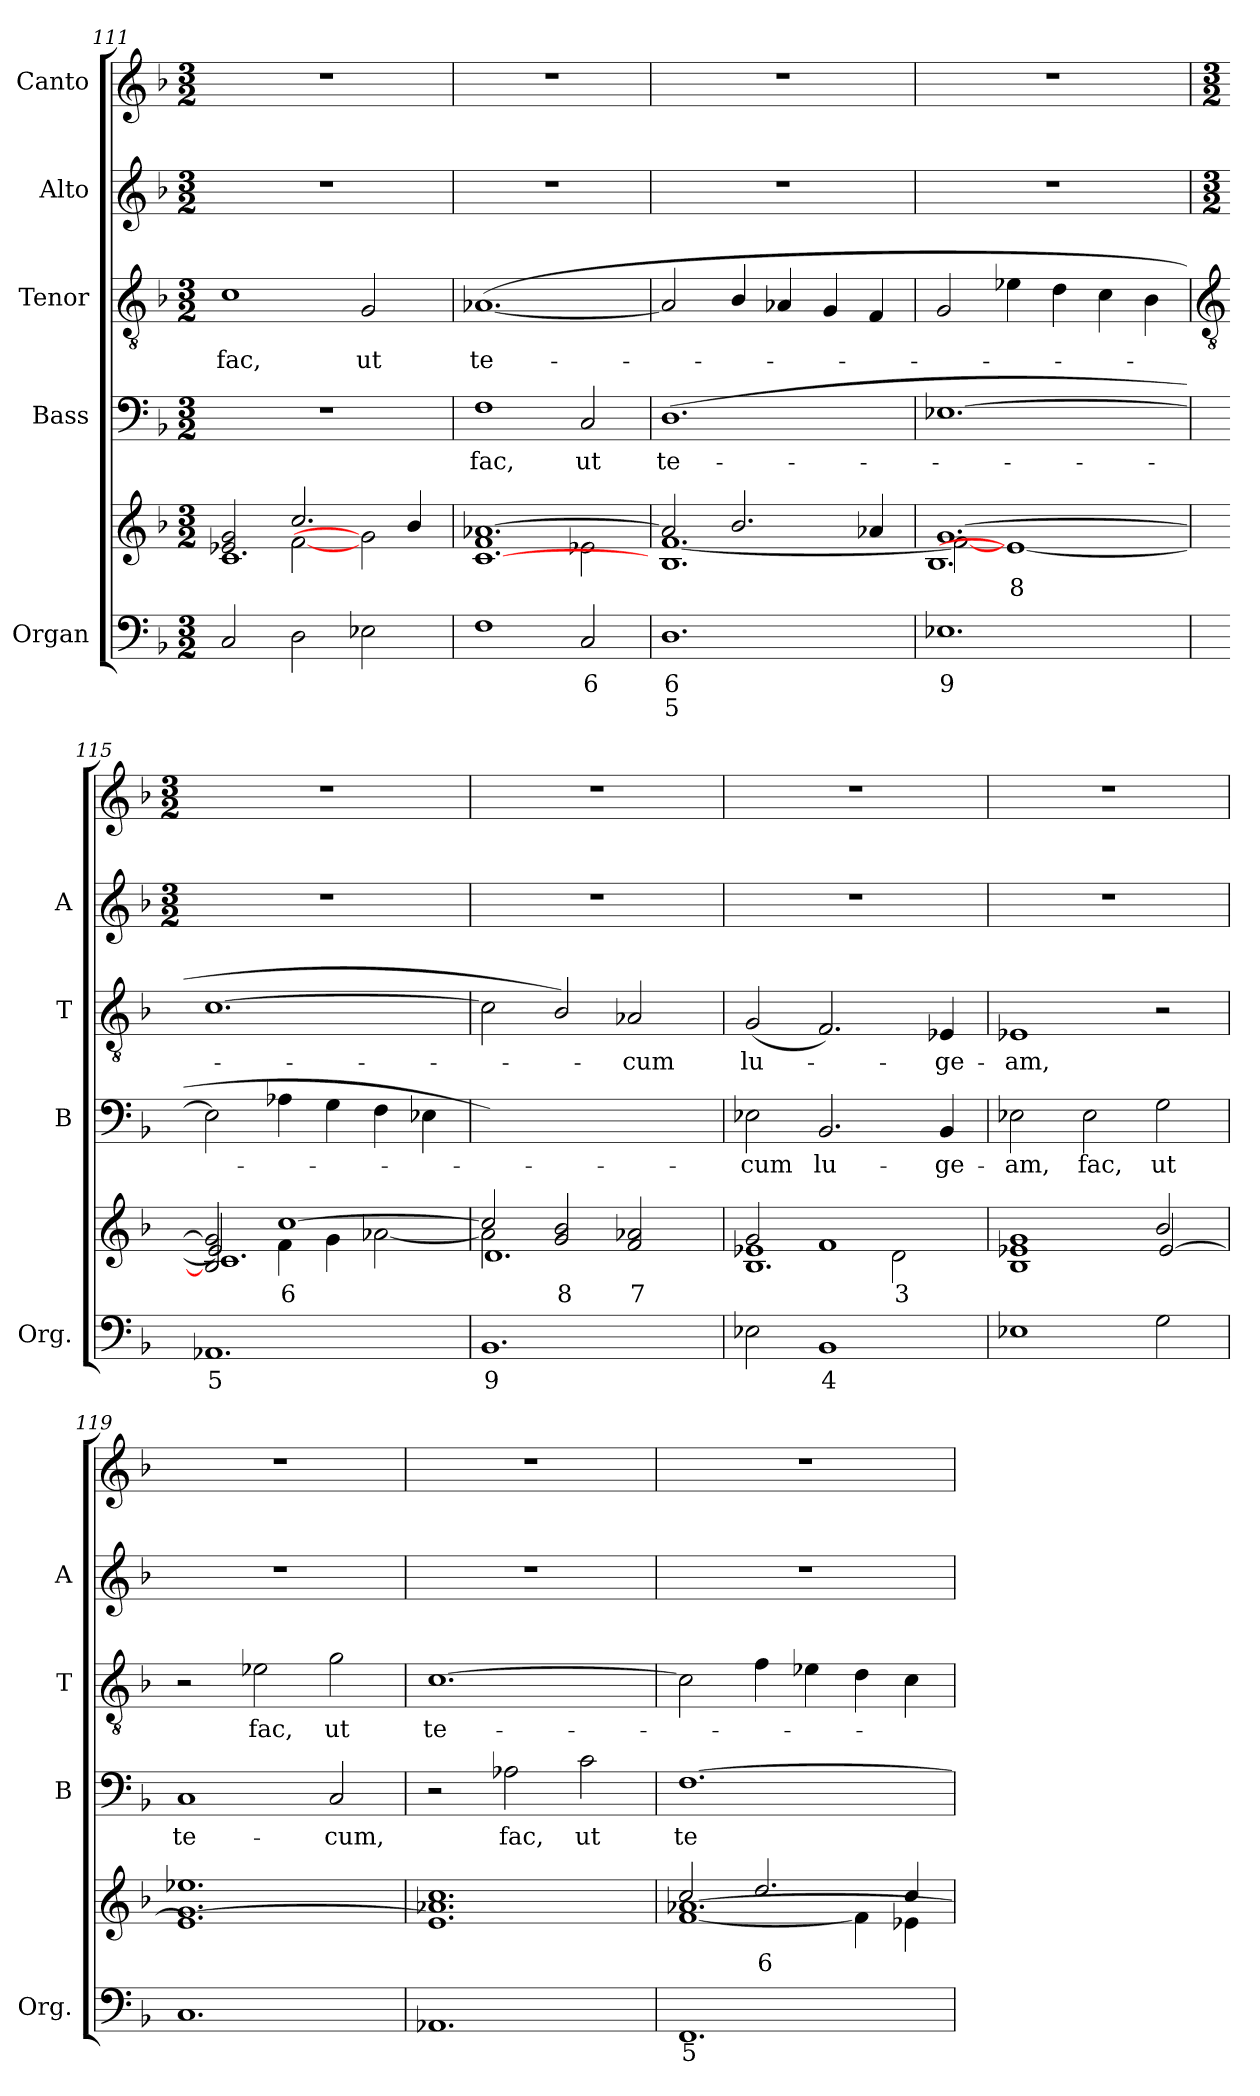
**kern	**text	**text	**kern	**text	**kern	**text	**kern	**text	**kern	**kern
*part5	*part5	*part5	*part5	*part5	*part4	*part4	*part3	*part3	*part2	*part1
*staff6	*staff6	*staff6	*staff5	*staff5	*staff4	*staff4	*staff3	*staff3	*staff2	*staff1
*I"Organ	*	*	*	*	*I"Bass	*	*I"Tenor	*	*I"Alto	*I"Canto
*I'Org.	*	*	*	*	*I'B	*	*I'T	*	*I'A	*
*clefF4	*	*	*clefG2	*	*clefF4	*	*clefGv2	*	*clefG2	*clefG2
*k[b-]	*	*	*k[b-]	*	*k[b-]	*	*k[b-]	*	*k[b-]	*k[b-]
*F:	*	*	*F:	*	*F:	*	*F:	*	*F:	*F:
*M3/2	*	*	*M3/2	*	*M3/2	*	*M3/2	*	*M3/2	*M3/2
=111	=111	=111	=111	=111	=111	=111	=111	=111	=111	=111
*	*	*	*^	*	*	*	*	*	*	*
*	*	*	*	*^	*	*	*	*	*	*	*
!	!	!	!	!	!	!	!LO:N:vis=1	!	!	!LO:LY:b	!	!
2C	.	.	2e-X/ 2g/	2ryy	1.c	.	1.r	.	1c	fac,	1.r	1.r
2D	.	.	2.cc/	[2f\	.	.	.	.	.	.	.	.
!	!	!	!	!	!	!	!	!	!	!LO:LY:b	!	!
2E-X	.	.	.	2g\]	.	.	.	.	2G	ut	.	.
.	.	.	4b-/	.	.	.	.	.	.	.	.	.
=112	=112	=112	=112	=112	=112	=112	=112	=112	=112	=112	=112	=112
!	!	!	!	!	!LO:N:vis=1	!	!	!LO:LY:b	!	!LO:LY:b	!	!
1F	.	.	[1.c/ [1.a-X/	1f\	1.ryy	.	1F	fac,	(>[1.A-X	te-	1.r	1.r
!	!LO:LY:b	!	!	!	!	!	!	!LO:LY:b	!	!	!	!
2C	6	.	.	2e-X\	.	.	2C	ut	.	.	.	.
=113	=113	=113	=113	=113	=113	=113	=113	=113	=113	=113	=113	=113
!	!LO:LY:b	!LO:LY:b	!	!	!	!	!	!LO:LY:b	!	!	!	!
1.D	6	5	2a-/]	[1.f\	1.B-	.	(>1.D	te-	2A-]	.	1.r	1.r
.	.	.	2.b-/	.	.	.	.	.	4B-/	.	.	.
.	.	.	.	.	.	.	.	.	4A-/	.	.	.
.	.	.	.	.	.	.	.	.	4G	.	.	.
.	.	.	4a-/	.	.	.	.	.	4F	.	.	.
=114	=114	=114	=114	=114	=114	=114	=114	=114	=114	=114	=114	=114
!	!LO:LY:b	!	!	!	!	!	!	!	!	!	!	!
1.E-X	9	.	[1.g/	2f\_	1.B-	.	[1.E-X	.	2G	.	1.r	1.r
!	!	!	!	!	!	!LO:LY:b	!	!	!	!	!	!
.	.	.	.	1e-\_	.	8	.	.	4e-X	.	.	.
.	.	.	.	.	.	.	.	.	4d	.	.	.
.	.	.	.	.	.	.	.	.	4c	.	.	.
.	.	.	.	.	.	.	.	.	4B-	.	.	.
!!LO:LB:g=z
=115	=115	=115	=115	=115	=115	=115	=115	=115	=115	=115	=115	=115
*	*	*	*	*	*	*	*	*	*clefGv2	*	*	*
*	*	*	*	*	*	*	*	*	*	*	*M3/2	*M3/2
!	!LO:LY:b	!	!	!	!	!	!	!	!	!	!	!
1.AA-X	5	.	2B-/] 2g/]	2e-/]	1.c	.	2E-]	.	[1.c	.	1.r	1.r
!	!	!	!	!	!	!LO:LY:b	!	!	!	!	!	!
.	.	.	[1cc/	4f\	.	6	4A-X	.	.	.	.	.
.	.	.	.	4g\	.	.	4G	.	.	.	.	.
.	.	.	.	[2a-X\	.	.	4F	.	.	.	.	.
.	.	.	.	.	.	.	4E-	.	.	.	.	.
=116	=116	=116	=116	=116	=116	=116	=116	=116	=116	=116	=116	=116
!	!LO:LY:b	!	!	!	!	!	!	!	!	!	!	!
1.BB-	9	.	2cc/]	2a-\]	1.d	.	[1Dyy)	.	2c]	.	1.r	1.r
!	!	!	!	!	!	!LO:LY:b	!	!	!	!	!	!
.	.	.	2g/ 2b-/	2ryy	.	8	.	.	2B-/)	.	.	.
!	!	!	!	!	!	!LO:LY:b	!	!	!	!LO:LY:b	!	!
.	.	.	2f/ 2a-X/	2ryy	.	7	4Dyy_	.	2A-X/	cum	.	.
.	.	.	.	.	.	.	4Dyy]	.	.	.	.	.
=117	=117	=117	=117	=117	=117	=117	=117	=117	=117	=117	=117	=117
!	!	!	!	!	!	!	!	!LO:LY:b	!	!LO:LY:b	!	!
2E-X	.	.	2g/	1e-X\	1.B-	.	2E-X	cum	(<2G	lu-	1.r	1.r
!	!LO:LY:b	!	!	!	!	!	!	!LO:LY:b	!	!	!	!
1BB-	4	.	1f/	.	.	.	2.BB-	lu-	2.F)	.	.	.
!	!	!	!	!	!	!LO:LY:b	!	!	!	!	!	!
.	.	.	.	2d\	.	3	.	.	.	.	.	.
!	!	!	!	!	!	!	!	!LO:LY:b	!	!LO:LY:b	!	!
.	.	.	.	.	.	.	4BB-	-ge-	4E-X	ge-	.	.
=118	=118	=118	=118	=118	=118	=118	=118	=118	=118	=118	=118	=118
!	!	!	!	!LO:N:vis=1	!	!	!	!LO:LY:b	!	!LO:LY:b	!	!
1E-X	.	.	1B-/ 1e-X/ 1g/	1.ryy	2ryy	.	2E-X	-am,	1E-X	-am,	1.r	1.r
!	!	!	!	!	!	!	!	!LO:LY:b	!	!	!	!
.	.	.	.	.	2ryy	.	2E-	fac,	.	.	.	.
!	!	!	!	!	!	!	!	!LO:LY:b	!	!	!	!
2G	.	.	2b-/	.	[2e-	.	2G	ut	2r	.	.	.
=119	=119	=119	=119	=119	=119	=119	=119	=119	=119	=119	=119	=119
!	!	!	!	!LO:N:vis=1	!	!	!	!LO:LY:b	!	!	!	!
1.C	.	.	1.g/ 1.ee-X/	1.ryy	1.e-_	.	1C	te-	2r	.	1.r	1.r
!	!	!	!	!	!	!	!	!	!	!LO:LY:b	!	!
.	.	.	.	.	.	.	.	.	2e-X	fac,	.	.
!	!	!	!	!	!	!	!	!LO:LY:b	!	!LO:LY:b	!	!
.	.	.	.	.	.	.	2C	-cum,	2g	ut	.	.
=120	=120	=120	=120	=120	=120	=120	=120	=120	=120	=120	=120	=120
!	!	!	!	!LO:N:vis=1	!	!	!	!	!	!LO:LY:b	!	!
1.AA-X	.	.	1.a-X/ 1.cc/	1.ryy	1.e-]	.	2r	.	[1.c	te-	1.r	1.r
!	!	!	!	!	!	!	!	!LO:LY:b	!	!	!	!
.	.	.	.	.	.	.	2A-X	fac,	.	.	.	.
!	!	!	!	!	!	!	!	!LO:LY:b	!	!	!	!
.	.	.	.	.	.	.	2c	ut	.	.	.	.
=121	=121	=121	=121	=121	=121	=121	=121	=121	=121	=121	=121	=121
!	!LO:LY:b	!	!	!	!	!	!	!LO:LY:b	!	!	!	!
1.FF	5	.	2cc/	[1f\	[1.a-X	.	[1.F	te-	2c]	.	1.r	1.r
!	!	!	!	!	!	!LO:LY:b	!	!	!	!	!	!
.	.	.	2.dd/	.	.	6	.	.	4f	.	.	.
.	.	.	.	.	.	.	.	.	4e-X	.	.	.
.	.	.	.	4f\]	.	.	.	.	4d	.	.	.
.	.	.	4cc/	4e-X\	.	.	.	.	4c	.	.	.
*	*	*	*v	*v	*v	*	*	*	*	*	*	*
=	=	=	=	=	=	=	=	=	=	=
*-	*-	*-	*-	*-	*-	*-	*-	*-	*-	*-
